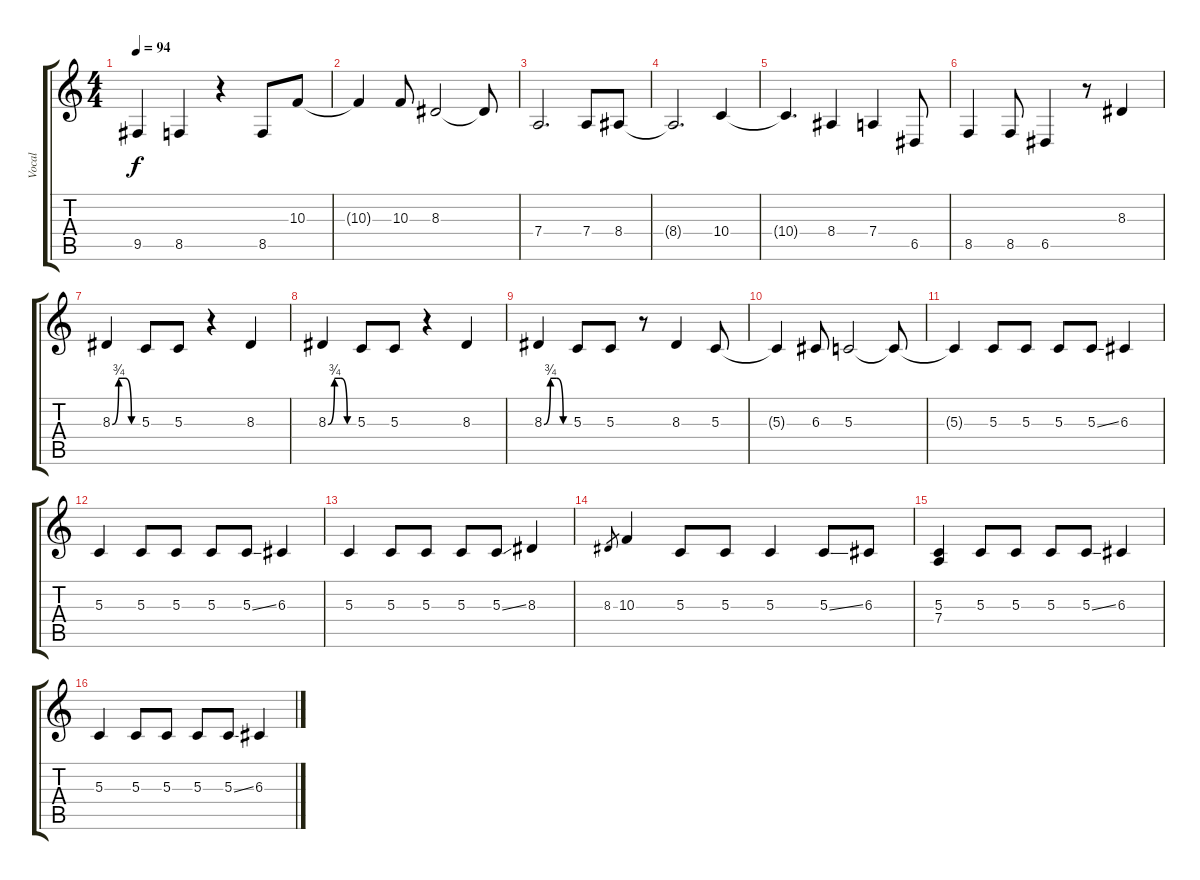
\track ("Vocal" "Vocal") {instrument bassoon}
\staff {score tabs}
\tuning (E4 B3 G3 D3 A2 E2) {hide}
\ts (4 4)
\tempo 94
\clef g2
\ks c
9.5.4{dy f} 8.5.4 r.4 8.5.8 10.3.8 |
10.3{t}.4 10.3.8 8.3.2 8.3{t}.8 |
7.4.2{d} 7.4.8 8.4.8 |
8.4{t}.2{d} 10.4.4 |
10.4{t}.4{d} 8.4.4 7.4.4 6.5.8 |
8.5.4 8.5.8 6.5.4 r.8 8.3.4 |
8.3{be (custom 0 0 15 3 30 3 45 0 60 0)}.4 5.3.8 5.3.8 r.4 8.3.4 |
8.3{be (custom 0 0 15 3 30 3 45 0 60 0)}.4 5.3.8 5.3.8 r.4 8.3.4 |
8.3{be (custom 0 0 15 3 30 3 45 0 60 0)}.4 5.3.8 5.3.8 r.8 8.3.4 5.3.8 |
5.3{t}.4 6.3.8 5.3.2 5.3{t}.8 |
5.3{t}.4 5.3.8 5.3.8 5.3.8 5.3{ss}.8 6.3.4 |
5.3.4 5.3.8 5.3.8 5.3.8 5.3{ss}.8 6.3.4 |
5.3.4 5.3.8 5.3.8 5.3.8 5.3{ss}.8 8.3.4 |
8.3.8{gr} 10.3.4 5.3.8 5.3.8 5.3.4 5.3{ss}.8 6.3.8 |
(5.3 7.4).4 5.3.8 5.3.8 5.3.8 5.3{ss}.8 6.3.4 |
5.3.4 5.3.8 5.3.8 5.3.8 5.3{ss}.8 6.3.4
